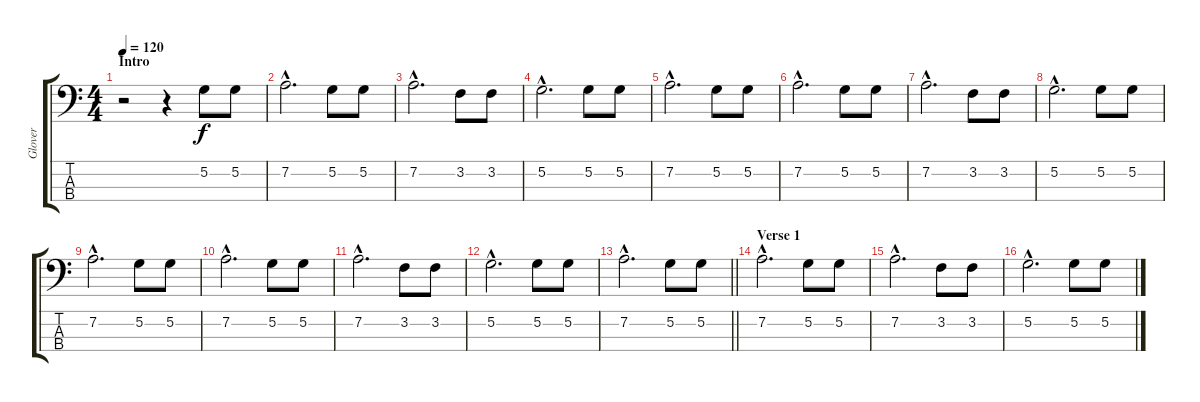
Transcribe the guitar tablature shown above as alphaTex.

\track ("Glover" "Glover") {instrument electricbassfinger}
\staff {score tabs}
\tuning (G2 D2 A1 E1) {hide}
\ts (4 4)
\section ("" "Intro")
\tempo 120
\tempo 70
\tempo 120
\clef f4
\ks c
r.2{dy f instrument electricbassfinger} r.4 5.2.8 5.2.8 |
7.2{hac}.2{d} 5.2.8 5.2.8 |
7.2{hac}.2{d} 3.2.8 3.2.8 |
5.2{hac}.2{d} 5.2.8 5.2.8 |
7.2{hac}.2{d} 5.2.8 5.2.8 |
7.2{hac}.2{d} 5.2.8 5.2.8 |
7.2{hac}.2{d} 3.2.8 3.2.8 |
5.2{hac}.2{d} 5.2.8 5.2.8 |
7.2{hac}.2{d} 5.2.8 5.2.8 |
7.2{hac}.2{d} 5.2.8 5.2.8 |
7.2{hac}.2{d} 3.2.8 3.2.8 |
5.2{hac}.2{d} 5.2.8 5.2.8 |
\barLineRight lightlight
7.2{hac}.2{d} 5.2.8 5.2.8 |
\section ("" "Verse 1")
7.2{hac}.2{d} 5.2.8 5.2.8 |
7.2{hac}.2{d} 3.2.8 3.2.8 |
5.2{hac}.2{d} 5.2.8 5.2.8
